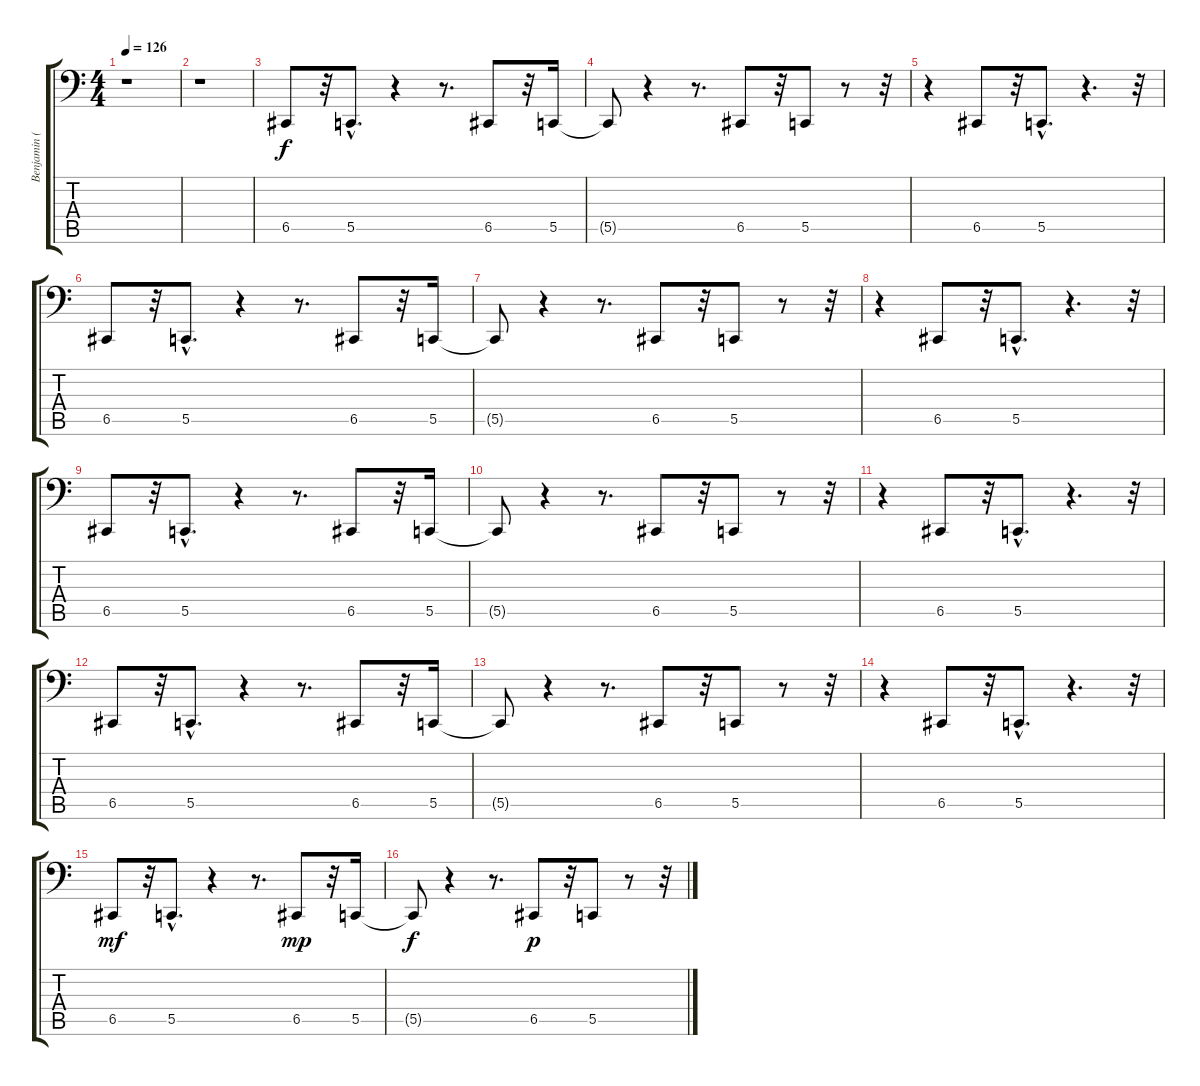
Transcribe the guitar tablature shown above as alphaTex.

\track ("Benjamin (KeybExtra)" "Benjamin (") {instrument cello}
\staff {score tabs}
\tuning (D3 A2 F2 C2 G1 D1) {hide}
\ts (4 4)
\tempo 126
\clef f4
\ks c
r.1{dy f} |
r.1 |
6.5.8{volume 16 balance 9 instrument taikodrum} r.32 5.5{hac}.8{d} r.4 r.8{d} 6.5.8 r.32 5.5.16 |
5.5{t}.8 r.4 r.8{d} 6.5.8 r.32 5.5.8 r.8 r.32 |
r.4 6.5.8 r.32 5.5{hac}.8{d} r.4{d} r.32 |
6.5.8 r.32 5.5{hac}.8{d} r.4 r.8{d} 6.5.8 r.32 5.5.16 |
5.5{t}.8 r.4 r.8{d} 6.5.8 r.32 5.5.8 r.8 r.32 |
r.4 6.5.8 r.32 5.5{hac}.8{d} r.4{d} r.32 |
6.5.8 r.32 5.5{hac}.8{d} r.4 r.8{d} 6.5.8 r.32 5.5.16 |
5.5{t}.8 r.4 r.8{d} 6.5.8 r.32 5.5.8 r.8 r.32 |
r.4 6.5.8 r.32 5.5{hac}.8{d} r.4{d} r.32 |
6.5.8 r.32 5.5{hac}.8{d} r.4 r.8{d} 6.5.8 r.32 5.5.16 |
5.5{t}.8 r.4 r.8{d} 6.5.8 r.32 5.5.8 r.8 r.32 |
r.4 6.5.8 r.32 5.5{hac}.8{d} r.4{d} r.32 |
6.5.8{dy mf} r.32 5.5{hac}.8{d} r.4 r.8{d} 6.5.8{dy mp} r.32 5.5.16 |
5.5{t}.8{dy f} r.4 r.8{d} 6.5.8{dy p} r.32 5.5.8 r.8 r.32
